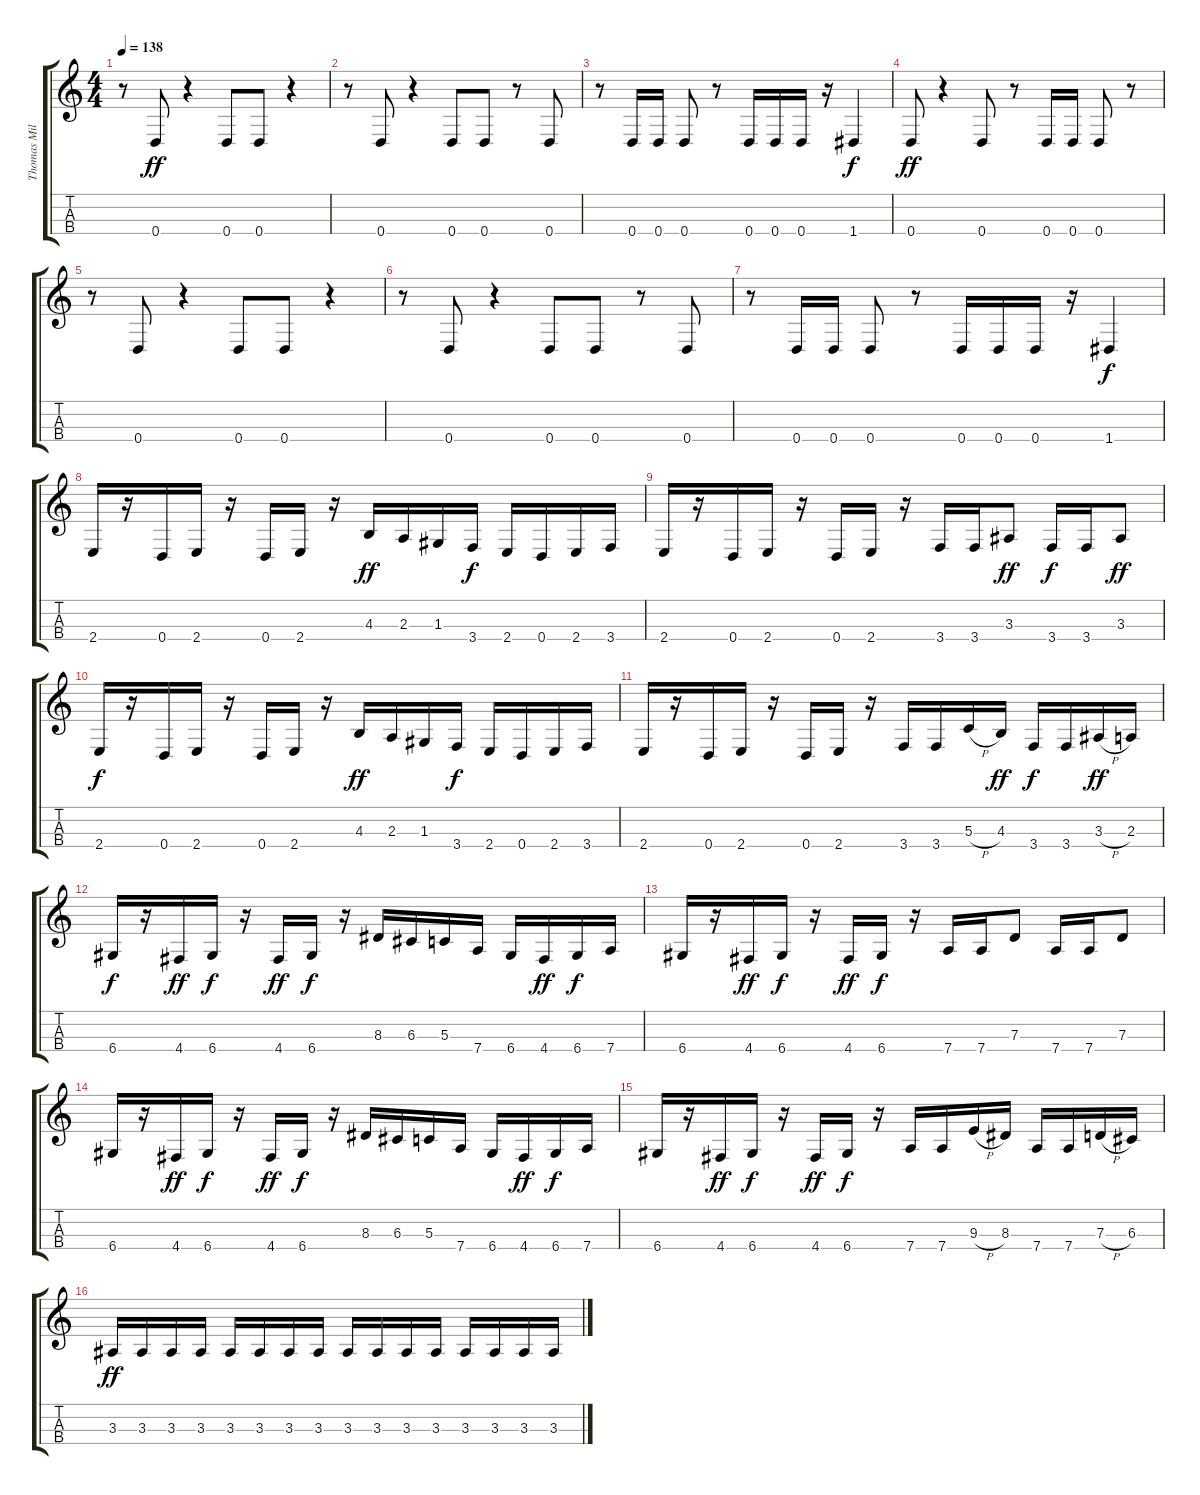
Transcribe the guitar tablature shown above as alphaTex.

\track ("Thomas Miller" "Thomas Mil") {instrument electricbassfinger}
\staff {score tabs}
\tuning (F3 C3 G2 D2) {hide}
\ts (4 4)
\tempo 138
\clef g2
\ks c
r.8{dy ff} 0.4.8 r.4 0.4.8 0.4.8 r.4 |
r.8 0.4.8 r.4 0.4.8 0.4.8 r.8 0.4.8 |
r.8 0.4.16 0.4.16 0.4.8 r.8 0.4.16 0.4.16 0.4.16 r.16 1.4.4{dy f} |
0.4.8{dy ff} r.4 0.4.8 r.8 0.4.16 0.4.16 0.4.8 r.8 |
r.8 0.4.8 r.4 0.4.8 0.4.8 r.4 |
r.8 0.4.8 r.4 0.4.8 0.4.8 r.8 0.4.8 |
r.8 0.4.16 0.4.16 0.4.8 r.8 0.4.16 0.4.16 0.4.16 r.16 1.4.4{dy f} |
2.4.16 r.16 0.4.16 2.4.16 r.16 0.4.16 2.4.16 r.16 4.3.16{dy ff} 2.3.16 1.3.16 3.4.16{dy f} 2.4.16 0.4.16 2.4.16 3.4.16 |
2.4.16 r.16 0.4.16 2.4.16 r.16 0.4.16 2.4.16 r.16 3.4.16 3.4.16 3.3.8{dy ff} 3.4.16{dy f} 3.4.16 3.3.8{dy ff} |
2.4.16{dy f} r.16 0.4.16 2.4.16 r.16 0.4.16 2.4.16 r.16 4.3.16{dy ff} 2.3.16 1.3.16 3.4.16{dy f} 2.4.16 0.4.16 2.4.16 3.4.16 |
2.4.16 r.16 0.4.16 2.4.16 r.16 0.4.16 2.4.16 r.16 3.4.16 3.4.16 5.3{h}.16 4.3.16{dy ff} 3.4.16{dy f} 3.4.16 3.3{h}.16{dy ff} 2.3.16 |
6.4.16{dy f} r.16 4.4.16{dy ff} 6.4.16{dy f} r.16 4.4.16{dy ff} 6.4.16{dy f} r.16 8.3.16 6.3.16 5.3.16 7.4.16 6.4.16 4.4.16{dy ff} 6.4.16{dy f} 7.4.16 |
6.4.16 r.16 4.4.16{dy ff} 6.4.16{dy f} r.16 4.4.16{dy ff} 6.4.16{dy f} r.16 7.4.16 7.4.16 7.3.8 7.4.16 7.4.16 7.3.8 |
6.4.16 r.16 4.4.16{dy ff} 6.4.16{dy f} r.16 4.4.16{dy ff} 6.4.16{dy f} r.16 8.3.16 6.3.16 5.3.16 7.4.16 6.4.16 4.4.16{dy ff} 6.4.16{dy f} 7.4.16 |
6.4.16 r.16 4.4.16{dy ff} 6.4.16{dy f} r.16 4.4.16{dy ff} 6.4.16{dy f} r.16 7.4.16 7.4.16 9.3{h}.16 8.3.16 7.4.16 7.4.16 7.3{h}.16 6.3.16 |
3.3.16{dy ff} 3.3.16 3.3.16 3.3.16 3.3.16 3.3.16 3.3.16 3.3.16 3.3.16 3.3.16 3.3.16 3.3.16 3.3.16 3.3.16 3.3.16 3.3.16
